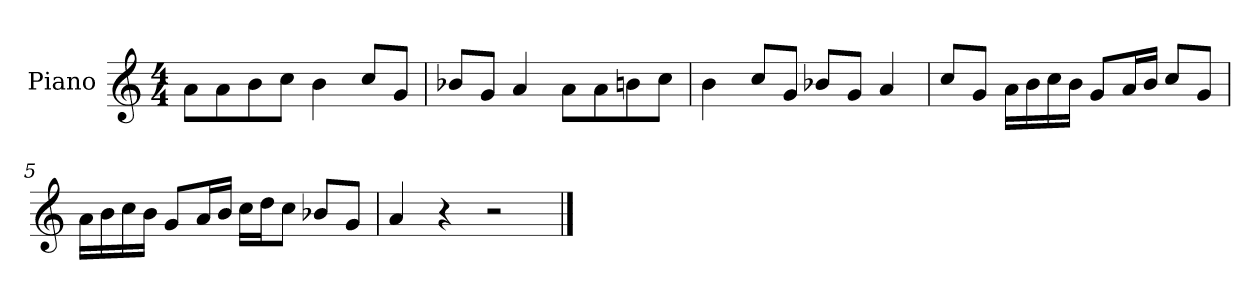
**kern
*part1
*staff1
*I"Piano
*I'P-no
*clefG2
*k[]
*M4/4
*MM90
=1
8a\L
8a\
8b\
8cc\J
4b\
8cc/L
8g/J
=2
8b-X/L
8g/J
4a/
8a\L
8a\
8bn\
8cc\J
=3
4b\
8cc/L
8g/J
8b-X/L
8g/J
4a/
=4
8cc/L
8g/J
16a\LL
16b\
16cc\
16b\JJ
8g/L
16a/L
16b/JJ
8cc/L
8g/J
!!LO:LB:g=z
=5
16a\LL
16b\
16cc\
16b\JJ
8g/L
16a/L
16b/JJ
16cc\LL
16dd\J
8cc\J
8b-X/L
8g/J
=6
4a/
4r
2r
==
*-
